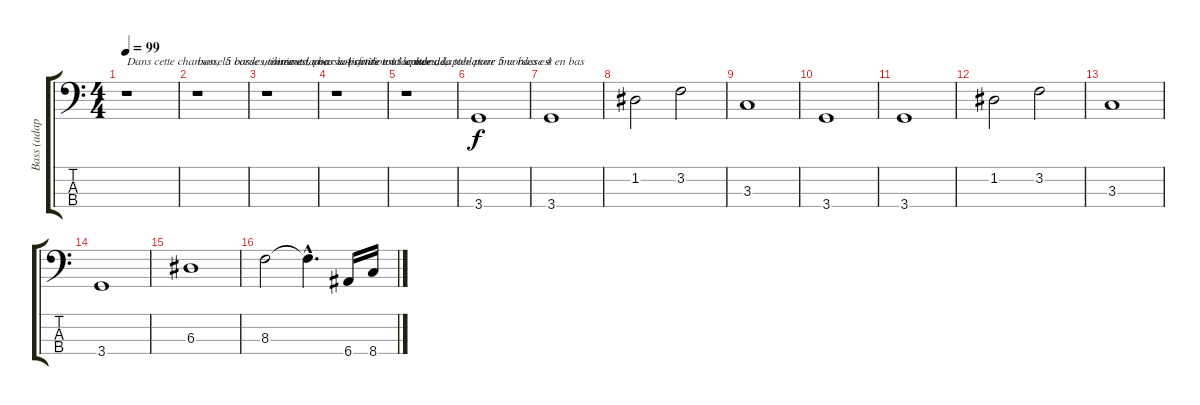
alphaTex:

\track ("Bass (adaptée 4 cordes)" "Bass (adap") {instrument electricbassfinger}
\staff {score tabs}
\tuning (G2 D2 A1 E1) {hide}
\ts (4 4)
\tempo 99
\clef f4
\ks c
r.1{txt "Dans cette chanson, la basse utilisée est une" dy f instrument electricbassfinger} |
r.1{txt "basse 5 cordes, comme la basse 4 corde est la plus"} |
r.1{txt "courante, pour satisfaire tout le monde, "} |
r.1{txt "la partition ici a étée adaptée pour une basse 4"} |
r.1{txt "cordes, la tablature 5 cordes est en bas"} |
3.4.1 |
3.4.1 |
1.2.2 3.2.2 |
3.3.1 |
3.4.1 |
3.4.1 |
1.2.2 3.2.2 |
3.3.1 |
3.4.1 |
6.3.1 |
8.3.2 8.3{hac t}.4{d} 6.4.16 8.4.16
